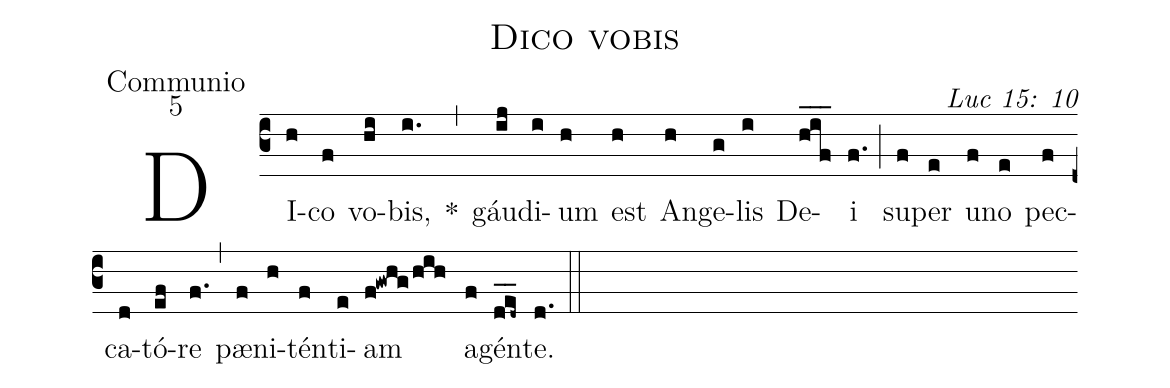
name: Dico vobis;
office-part: Communio;
mode: 5;
commentary: Luc 15: 10;
%%
(c3) DI(h)co(f) vo(hi)bis,(i.) *(,) gáu(ij)di(i)um(h) est(h) An(h)ge(g)lis(i) De(h_i_f_)i(f.) (;) su(f)per(e) u(f)no(e) pec(f)ca(d)tó(ef)re(f.) (,) pæ(f)ni(h)tén(f)ti(e)am(f!gwhg/hih) a(f)gén(d_e_d~)te.(d.) (::)
